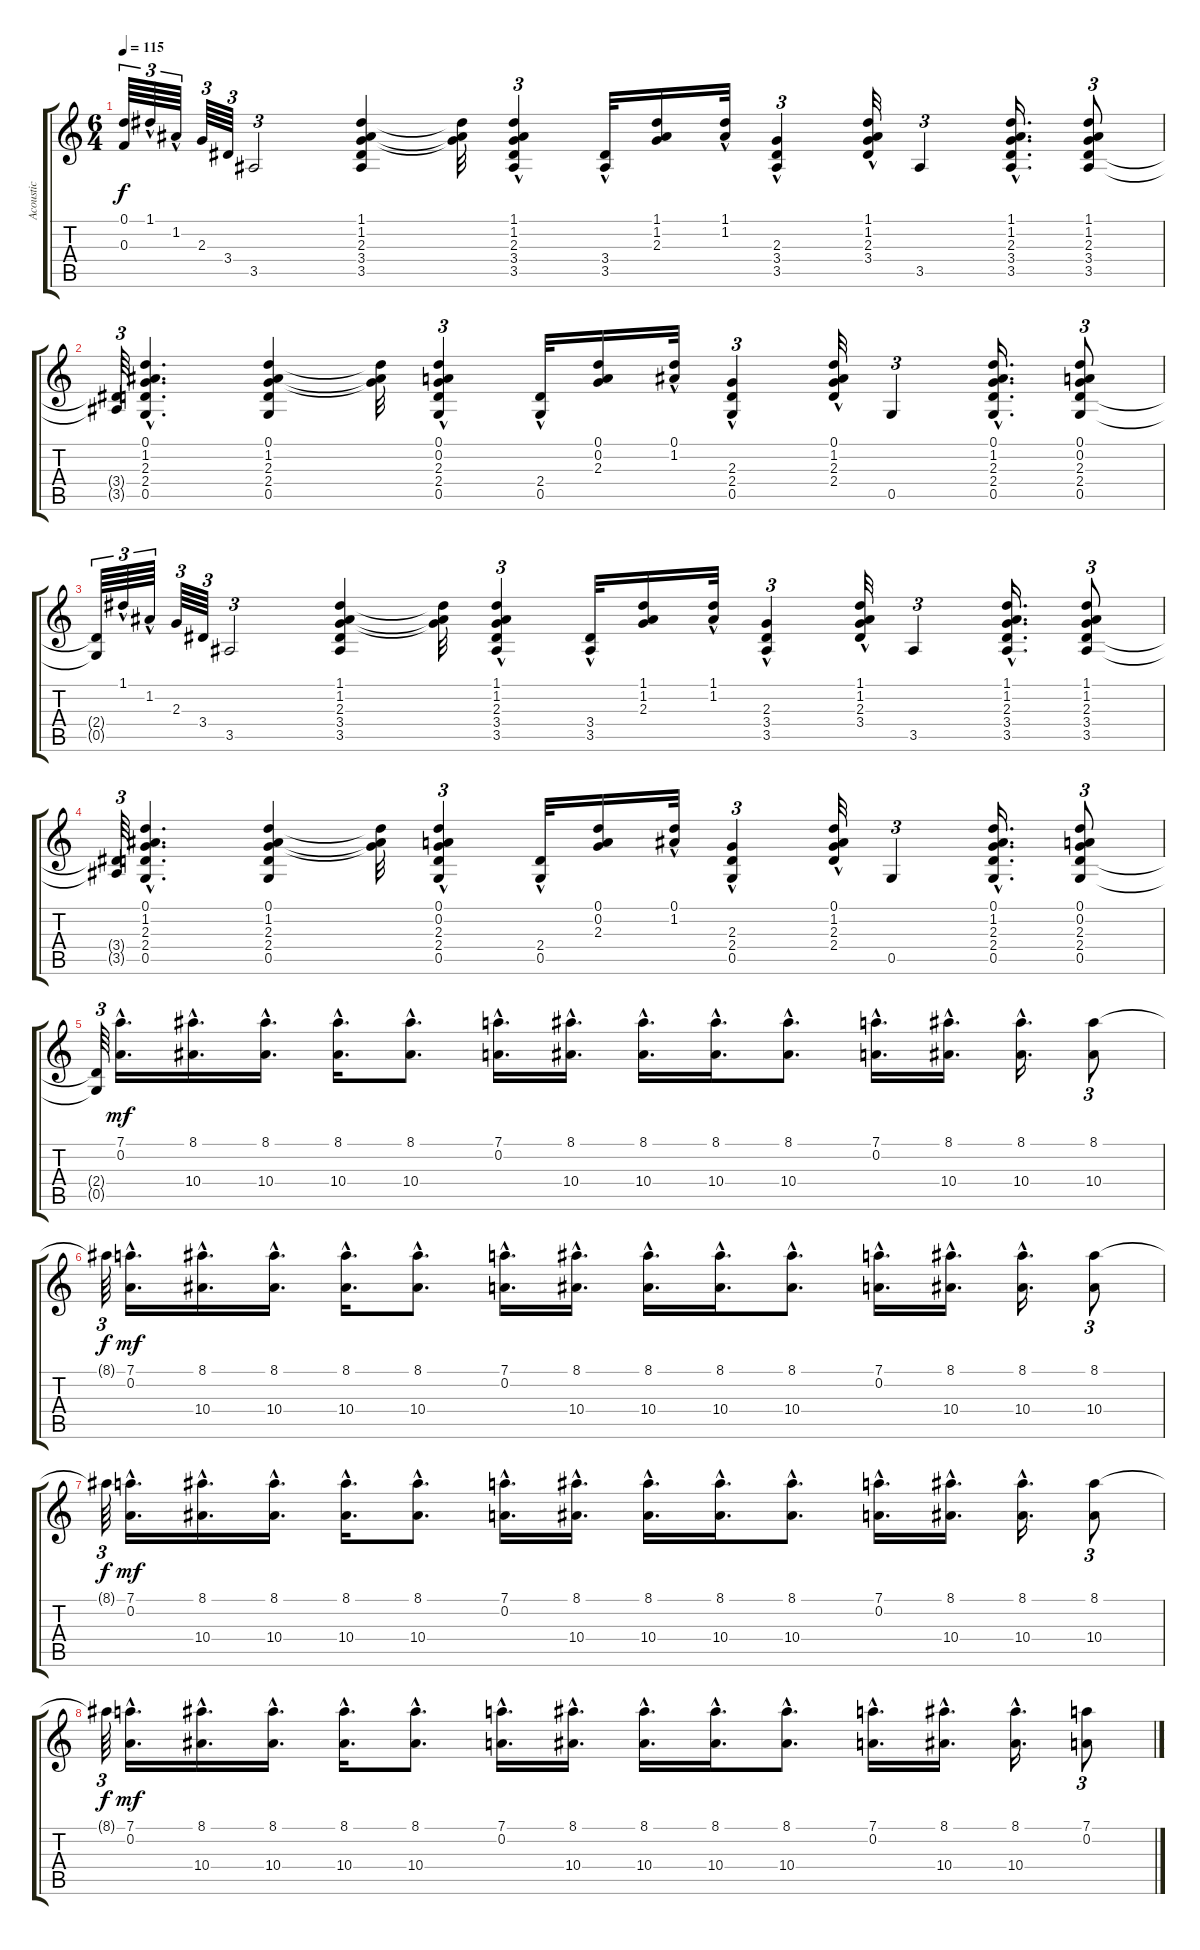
\track ("Acoustic" "Acoustic") {instrument acousticguitarsteel}
\staff {score tabs}
\tuning (D4 A3 F3 C3 G2 D2) {hide}
\ts (6 4)
\tempo 115
\clef g2
\ks c
(0.1{t} 0.3{t}).64{tu (3 2) dy f} 1.1{hac}.64{tu (3 2) volume 14} 1.2{hac}.64{tu (3 2)} 2.3.64{tu (3 2)} 3.4.64{tu (3 2)} 3.5.2{tu (3 2)} (1.1 1.2 2.3 3.4 3.5).4{volume 12} (1.1{t} 1.2{t} 2.3{t}).32 (1.1{hac} 1.2{hac} 2.3{hac} 3.4{hac} 3.5).4{tu (3 2) volume 10} (3.4{hac} 3.5{hac}).32{volume 9} (1.1 1.2 2.3).16 (1.1{hac} 1.2{hac}).32{volume 8} (2.3{hac} 3.4 3.5).4{tu (3 2)} (1.1{hac} 1.2{hac} 2.3{hac} 3.4{hac}).32{volume 8} 3.5.4{tu (3 2)} (1.1{hac} 1.2{hac} 2.3 3.4 3.5).16{d} (1.1 1.2 2.3 3.4 3.5).8{tu (3 2)} |
(3.4{t} 3.5{t}).64{tu (3 2)} (0.1{hac} 1.2{hac} 2.3{hac} 2.4{hac} 0.5).4{d} (0.1 1.2 2.3 2.4 0.5).4 (0.1{t} 1.2{t} 2.3{t}).32 (0.1 0.2{hac} 2.3{hac} 2.4{hac} 0.5{hac}).4{tu (3 2)} (2.4{hac} 0.5{hac}).32 (0.1 0.2 2.3).16 (0.1{hac} 1.2{hac}).32 (2.3{hac} 2.4{hac} 0.5).4{tu (3 2)} (0.1{hac} 1.2{hac} 2.3{hac} 2.4{hac}).32 0.5.4{tu (3 2)} (0.1{hac} 1.2{hac} 2.3 2.4 0.5).16{d} (0.1 0.2 2.3 2.4 0.5).8{tu (3 2)} |
(2.4{t} 0.5{t}).64{tu (3 2)} 1.1{hac}.64{tu (3 2)} 1.2{hac}.64{tu (3 2)} 2.3.64{tu (3 2)} 3.4.64{tu (3 2)} 3.5.2{tu (3 2)} (1.1 1.2 2.3 3.4 3.5).4 (1.1{t} 1.2{t} 2.3{t}).32 (1.1{hac} 1.2{hac} 2.3{hac} 3.4{hac} 3.5).4{tu (3 2)} (3.4{hac} 3.5{hac}).32 (1.1 1.2 2.3).16 (1.1{hac} 1.2{hac}).32 (2.3{hac} 3.4 3.5).4{tu (3 2)} (1.1{hac} 1.2{hac} 2.3{hac} 3.4{hac}).32 3.5.4{tu (3 2)} (1.1{hac} 1.2{hac} 2.3 3.4 3.5).16{d} (1.1 1.2 2.3 3.4 3.5).8{tu (3 2)} |
(3.4{t} 3.5{t}).64{tu (3 2)} (0.1{hac} 1.2{hac} 2.3{hac} 2.4{hac} 0.5).4{d} (0.1 1.2 2.3 2.4 0.5).4 (0.1{t} 1.2{t} 2.3{t}).32 (0.1 0.2{hac} 2.3{hac} 2.4{hac} 0.5{hac}).4{tu (3 2)} (2.4{hac} 0.5{hac}).32 (0.1 0.2 2.3).16 (0.1{hac} 1.2{hac}).32 (2.3{hac} 2.4{hac} 0.5).4{tu (3 2)} (0.1{hac} 1.2{hac} 2.3{hac} 2.4{hac}).32 0.5.4{tu (3 2)} (0.1{hac} 1.2{hac} 2.3 2.4 0.5).16{d} (0.1 0.2 2.3 2.4 0.5).8{tu (3 2)} |
(2.4{t} 0.5{t}).64{tu (3 2)} (7.1{hac} 0.2).16{d dy mf volume 9 balance 3 instrument overdrivenguitar} (8.1{hac} 10.4).16{d} (8.1{hac} 10.4).16{d} (8.1{hac} 10.4).16{d} (8.1{hac} 10.4).8{d} (7.1{hac} 0.2).16{d} (8.1{hac} 10.4).16{d} (8.1{hac} 10.4).16{d} (8.1{hac} 10.4).16{d} (8.1{hac} 10.4).8{d} (7.1{hac} 0.2).16{d} (8.1{hac} 10.4).16{d} (8.1{hac} 10.4).16{d} (8.1 10.4).8{tu (3 2)} |
8.1{t}.64{tu (3 2) dy f} (7.1{hac} 0.2).16{d dy mf} (8.1{hac} 10.4).16{d} (8.1{hac} 10.4).16{d} (8.1{hac} 10.4).16{d} (8.1{hac} 10.4).8{d} (7.1{hac} 0.2).16{d} (8.1{hac} 10.4).16{d} (8.1{hac} 10.4).16{d} (8.1{hac} 10.4).16{d} (8.1{hac} 10.4).8{d} (7.1{hac} 0.2).16{d} (8.1{hac} 10.4).16{d} (8.1{hac} 10.4).16{d} (8.1 10.4).8{tu (3 2)} |
8.1{t}.64{tu (3 2) dy f} (7.1{hac} 0.2).16{d dy mf volume 9} (8.1{hac} 10.4).16{d volume 9} (8.1{hac} 10.4).16{d volume 9} (8.1{hac} 10.4).16{d volume 10} (8.1{hac} 10.4).8{d volume 10} (7.1{hac} 0.2).16{d volume 10} (8.1{hac} 10.4).16{d volume 10} (8.1{hac} 10.4).16{d volume 10} (8.1{hac} 10.4).16{d volume 10} (8.1{hac} 10.4).8{d volume 10} (7.1{hac} 0.2).16{d volume 11} (8.1{hac} 10.4).16{d volume 11} (8.1{hac} 10.4).16{d volume 11} (8.1 10.4).8{tu (3 2) volume 11} |
8.1{t}.64{tu (3 2) dy f} (7.1{hac} 0.2).16{d dy mf volume 11} (8.1{hac} 10.4).16{d volume 11} (8.1{hac} 10.4).16{d volume 12} (8.1{hac} 10.4).16{d volume 12} (8.1{hac} 10.4).8{d volume 12} (7.1{hac} 0.2).16{d volume 12} (8.1{hac} 10.4).16{d} (8.1{hac} 10.4).16{d} (8.1{hac} 10.4).16{d} (8.1{hac} 10.4).8{d} (7.1{hac} 0.2).16{d} (8.1{hac} 10.4).16{d} (8.1{hac} 10.4).16{d} (7.1 0.2).8{tu (3 2)}
